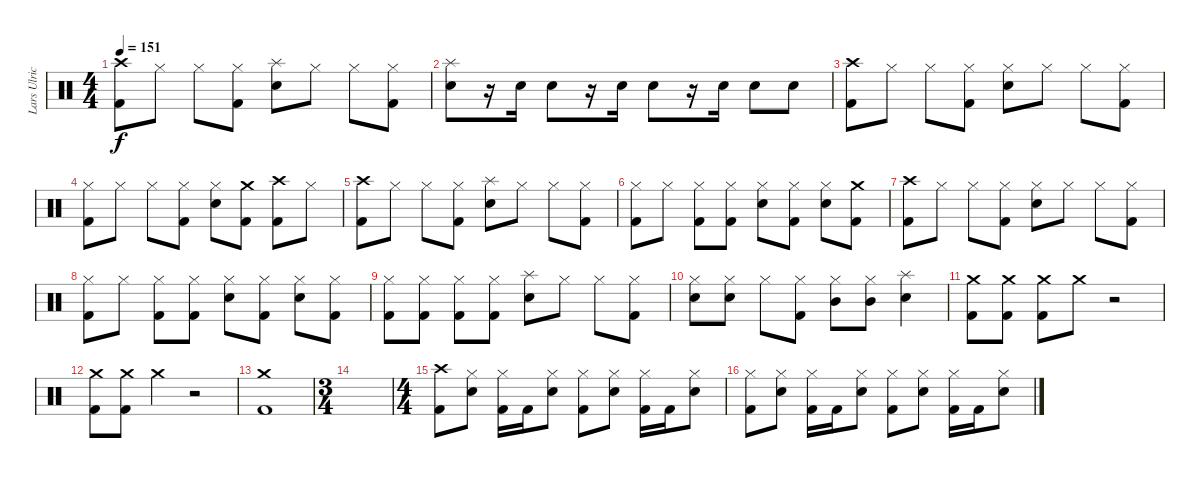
\track ("Lars Ulrich" "Lars Ulric") {instrument percussion}
\staff {score}
\articulation defaults
\ts (4 4)
\tempo 151
\clef neutral
\ks c
("Crash high (hit)" "Kick (hit) 2").8{dy f} "Hi-Hat (closed)".8 "Hi-Hat (closed)".8 ("Hi-Hat (closed)" "Kick (hit) 2").8 ("Splash (hit)" "Snare (hit) 2").8 "Hi-Hat (closed)".8 "Hi-Hat (closed)".8 ("Hi-Hat (closed)" "Kick (hit) 2").8 |
("Splash (hit)" "Snare (hit) 2").8 r.16 "Snare (hit) 2".16 "Snare (hit) 2".8 r.16 "Snare (hit) 2".16 "Snare (hit) 2".8 r.16 "Snare (hit) 2".16 "Snare (hit) 2".8 "Snare (hit) 2".8 |
("Crash high (hit)" "Kick (hit) 2").8 "Hi-Hat (closed)".8 "Hi-Hat (closed)".8 ("Hi-Hat (closed)" "Kick (hit) 2").8 ("Hi-Hat (closed)" "Snare (hit) 2").8 "Hi-Hat (closed)".8 "Hi-Hat (closed)".8 ("Hi-Hat (closed)" "Kick (hit) 2").8 |
("Hi-Hat (closed)" "Kick (hit) 2").8 "Hi-Hat (closed)".8 "Hi-Hat (closed)".8 ("Hi-Hat (closed)" "Kick (hit) 2").8 ("Hi-Hat (closed)" "Snare (hit) 2").8 ("Crash medium (hit)" "Kick (hit) 2").8 ("Crash high (hit)" "Kick (hit) 2").8 "Hi-Hat (closed)".8 |
("Crash high (hit)" "Kick (hit) 2").8 "Hi-Hat (closed)".8 "Hi-Hat (closed)".8 ("Hi-Hat (closed)" "Kick (hit) 2").8 ("Splash (hit)" "Snare (hit) 2").8 "Hi-Hat (closed)".8 "Hi-Hat (closed)".8 ("Hi-Hat (closed)" "Kick (hit) 2").8 |
("Hi-Hat (closed)" "Kick (hit) 2").8 "Hi-Hat (closed)".8 ("Hi-Hat (closed)" "Kick (hit) 2").8 ("Hi-Hat (closed)" "Kick (hit) 2").8 ("Hi-Hat (closed)" "Snare (hit) 2").8 ("Hi-Hat (closed)" "Kick (hit) 2").8 ("Hi-Hat (closed)" "Snare (hit) 2").8 ("Crash medium (hit)" "Kick (hit) 2").8 |
("Crash high (hit)" "Kick (hit) 2").8 "Hi-Hat (closed)".8 "Hi-Hat (closed)".8 ("Hi-Hat (closed)" "Kick (hit) 2").8 ("Hi-Hat (closed)" "Snare (hit) 2").8 "Hi-Hat (closed)".8 "Hi-Hat (closed)".8 ("Hi-Hat (closed)" "Kick (hit) 2").8 |
("Hi-Hat (closed)" "Kick (hit) 2").8 "Hi-Hat (closed)".8 ("Hi-Hat (closed)" "Kick (hit) 2").8 ("Hi-Hat (closed)" "Kick (hit) 2").8 ("Hi-Hat (closed)" "Snare (hit) 2").8 ("Hi-Hat (closed)" "Kick (hit) 2").8 ("Hi-Hat (closed)" "Snare (hit) 2").8 ("Hi-Hat (closed)" "Kick (hit) 2").8 |
("Hi-Hat (closed)" "Kick (hit) 2").8 ("Hi-Hat (closed)" "Kick (hit) 2").8 ("Hi-Hat (closed)" "Kick (hit) 2").8 ("Hi-Hat (closed)" "Kick (hit) 2").8 ("Splash (hit)" "Snare (hit) 2").8 "Hi-Hat (closed)".8 "Hi-Hat (closed)".8 ("Hi-Hat (closed)" "Kick (hit) 2").8 |
("Hi-Hat (closed)" "Snare (hit) 2").8 ("Hi-Hat (closed)" "Snare (hit) 2").8 "Hi-Hat (closed)".8 ("Hi-Hat (closed)" "Kick (hit) 2").8 ("Hi-Hat (closed)" "Mid Tom (hit)").8 ("Hi-Hat (closed)" "Mid Tom (hit)").8 ("Splash (hit)" "Snare (hit) 2").4 |
("Crash medium (hit)" "Kick (hit) 2").8 ("Crash medium (hit)" "Kick (hit) 2").8 ("Crash medium (hit)" "Kick (hit) 2").8 "Crash medium (hit)".8{volume 0} r.2 |
("Crash medium (hit)" "Kick (hit) 2").8{volume 16} ("Crash medium (hit)" "Kick (hit) 2").8 "Crash medium (hit)".4{volume 0} r.2 |
("Crash medium (hit)" "Kick (hit) 2").1{volume 16} |
\ts (3 4)
|
\ts (4 4)
("Crash high (hit)" "Kick (hit) 2").8 ("Hi-Hat (closed)" "Snare (hit) 2").8 ("Hi-Hat (closed)" "Kick (hit) 2").16 "Kick (hit) 2".16 ("Hi-Hat (closed)" "Snare (hit) 2").8 ("Hi-Hat (closed)" "Kick (hit) 2").8 ("Hi-Hat (closed)" "Snare (hit) 2").8 ("Hi-Hat (closed)" "Kick (hit) 2").16 "Kick (hit) 2".16 ("Hi-Hat (closed)" "Snare (hit) 2").8 |
("Hi-Hat (closed)" "Kick (hit) 2").8 ("Hi-Hat (closed)" "Snare (hit) 2").8 ("Hi-Hat (closed)" "Kick (hit) 2").16 "Kick (hit) 2".16 ("Hi-Hat (closed)" "Snare (hit) 2").8 ("Hi-Hat (closed)" "Kick (hit) 2").8 ("Hi-Hat (closed)" "Snare (hit) 2").8 ("Hi-Hat (closed)" "Kick (hit) 2").16 "Kick (hit) 2".16 ("Hi-Hat (closed)" "Snare (hit) 2").8
